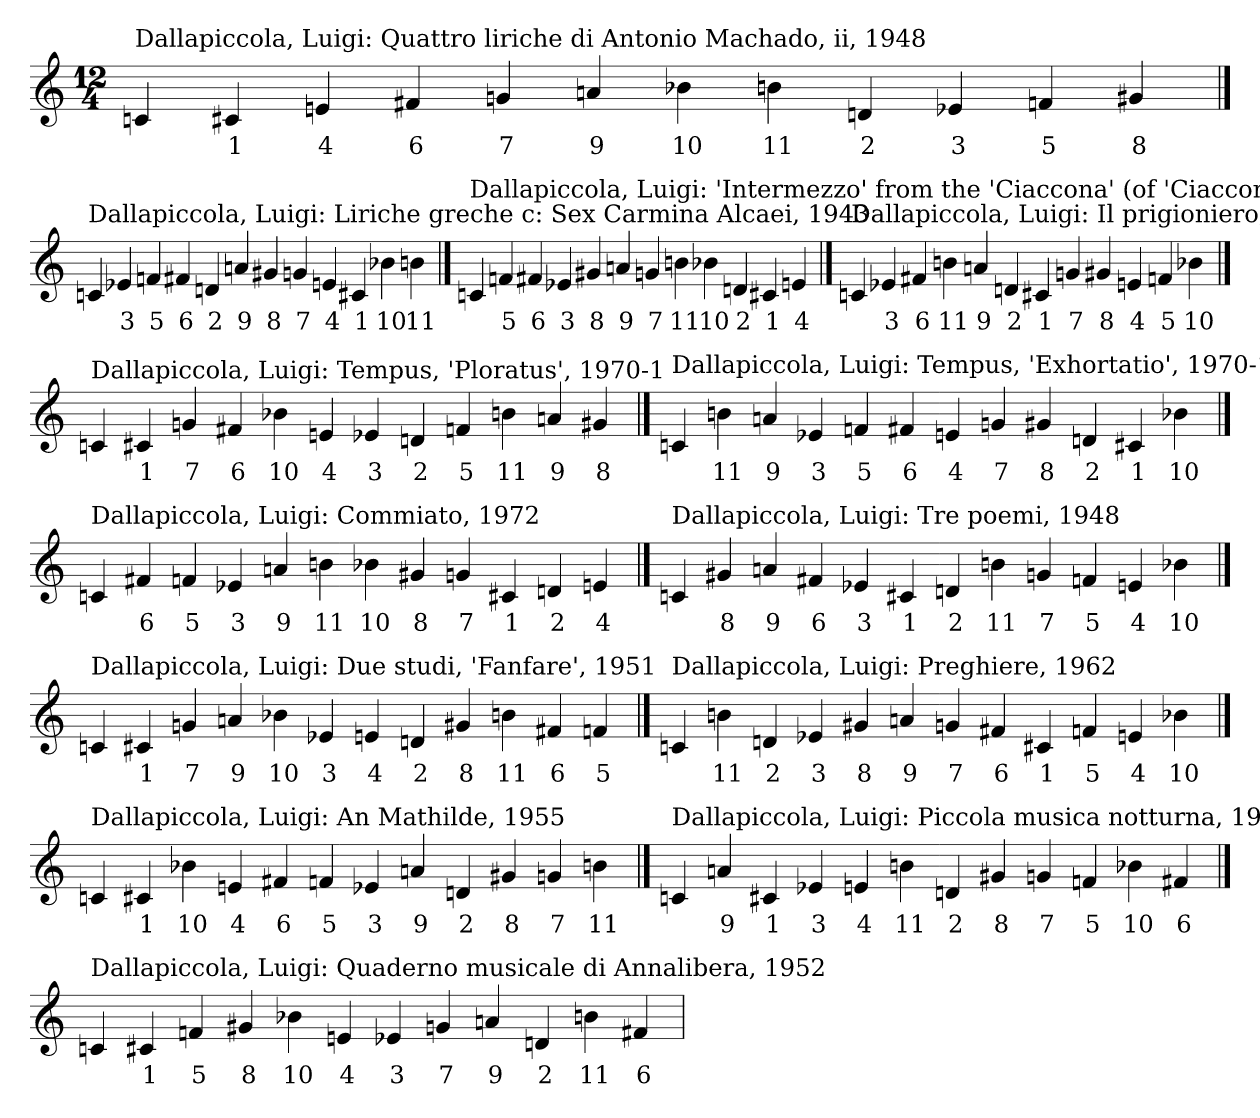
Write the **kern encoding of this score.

**kern	**text
*part1	*part1
*staff1	*staff1
!!LO:LB:g=z
*M12/4	*
==118	==118
!LO:TX:t=Dallapiccola, Luigi&colon; Quattro liriche di Antonio Machado, ii, 1948	!
4cn	.
4c#X	1
4en	4
4f#X	6
4gn	7
4an	9
4b-X	10
4bn	11
4dn	2
4e-X	3
4fn	5
4g#X	8
!!LO:LB:g=z
==119	==119
!LO:TX:t=Dallapiccola, Luigi&colon; Liriche greche c&colon; Sex Carmina Alcaei, 1943	!
4cn	.
4e-X	3
4fn	5
4f#X	6
4dn	2
4an	9
4g#X	8
4gn	7
4en	4
4c#X	1
4b-X	10
4bn	11
!!LO:LB:g=z
==120	==120
!LO:TX:t=Dallapiccola, Luigi&colon; 'Intermezzo' from the 'Ciaccona' (of 'Ciaccona, intermezzo e adagio'), 1945	!
4cn	.
4fn	5
4f#X	6
4e-X	3
4g#X	8
4an	9
4gn	7
4bn	11
4b-X	10
4dn	2
4c#X	1
4en	4
!!LO:LB:g=z
==121	==121
!LO:TX:t=Dallapiccola, Luigi&colon; Il prigioniero, 1944-8	!
4cn	.
4e-X	3
4f#X	6
4bn	11
4an	9
4dn	2
4c#X	1
4gn	7
4g#X	8
4en	4
4fn	5
4b-X	10
!!LO:LB:g=z
==122	==122
!LO:TX:t=Dallapiccola, Luigi&colon; Tempus, 'Ploratus', 1970-1	!
4cn	.
4c#X	1
4gn	7
4f#X	6
4b-X	10
4en	4
4e-X	3
4dn	2
4fn	5
4bn	11
4an	9
4g#X	8
!!LO:LB:g=z
==123	==123
!LO:TX:t=Dallapiccola, Luigi&colon; Tempus, 'Exhortatio', 1970-1	!
4cn	.
4bn	11
4an	9
4e-X	3
4fn	5
4f#X	6
4en	4
4gn	7
4g#X	8
4dn	2
4c#X	1
4b-X	10
!!LO:LB:g=z
==124	==124
!LO:TX:t=Dallapiccola, Luigi&colon; Commiato, 1972	!
4cn	.
4f#X	6
4fn	5
4e-X	3
4an	9
4bn	11
4b-X	10
4g#X	8
4gn	7
4c#X	1
4dn	2
4en	4
!!LO:LB:g=z
==125	==125
!LO:TX:t=Dallapiccola, Luigi&colon; Tre poemi, 1948	!
4cn	.
4g#X	8
4an	9
4f#X	6
4e-X	3
4c#X	1
4dn	2
4bn	11
4gn	7
4fn	5
4en	4
4b-X	10
!!LO:LB:g=z
==126	==126
!LO:TX:t=Dallapiccola, Luigi&colon; Due studi, 'Fanfare', 1951	!
4cn	.
4c#X	1
4gn	7
4an	9
4b-X	10
4e-X	3
4en	4
4dn	2
4g#X	8
4bn	11
4f#X	6
4fn	5
!!LO:LB:g=z
==127	==127
!LO:TX:t=Dallapiccola, Luigi&colon; Preghiere, 1962	!
4cn	.
4bn	11
4dn	2
4e-X	3
4g#X	8
4an	9
4gn	7
4f#X	6
4c#X	1
4fn	5
4en	4
4b-X	10
!!LO:LB:g=z
==128	==128
!LO:TX:t=Dallapiccola, Luigi&colon; An Mathilde, 1955	!
4cn	.
4c#X	1
4b-X	10
4en	4
4f#X	6
4fn	5
4e-X	3
4an	9
4dn	2
4g#X	8
4gn	7
4bn	11
!!LO:LB:g=z
==129	==129
!LO:TX:t=Dallapiccola, Luigi&colon; Piccola musica notturna, 1954	!
4cn	.
4an	9
4c#X	1
4e-X	3
4en	4
4bn	11
4dn	2
4g#X	8
4gn	7
4fn	5
4b-X	10
4f#X	6
!!LO:LB:g=z
==130	==130
!LO:TX:t=Dallapiccola, Luigi&colon; Quaderno musicale di Annalibera, 1952	!
4cn	.
4c#X	1
4fn	5
4g#X	8
4b-X	10
4en	4
4e-X	3
4gn	7
4an	9
4dn	2
4bn	11
4f#X	6
=	=
*-	*-
